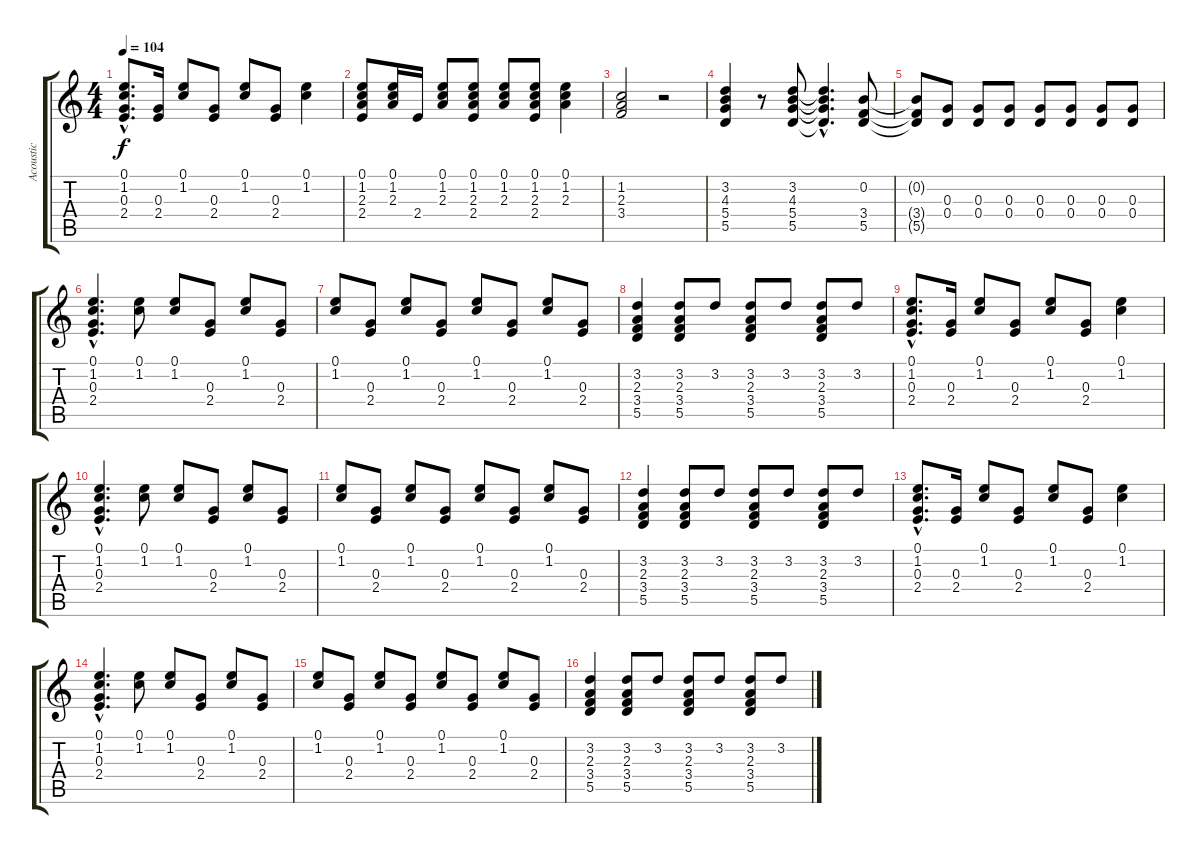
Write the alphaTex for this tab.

\track ("Acoustic" "Acoustic") {instrument acousticguitarsteel}
\staff {score tabs}
\tuning (E4 B3 G3 D3 A2 E2) {hide}
\ts (4 4)
\tempo 104
\clef g2
\ks c
(0.1{hac} 1.2{hac} 0.3{hac} 2.4{hac}).8{d dy f} (0.3 2.4).16 (0.1 1.2).8 (0.3 2.4).8 (0.1 1.2).8 (0.3 2.4).8 (0.1 1.2).4 |
(0.1 1.2 2.3 2.4).8 (0.1 1.2 2.3).16 2.4.16 (0.1 1.2 2.3).8 (0.1 1.2 2.3 2.4).8 (0.1 1.2 2.3).8 (0.1 1.2 2.3 2.4).8 (0.1 1.2 2.3).4 |
(1.2 2.3 3.4).2 r.2 |
(3.2 4.3 5.4 5.5).4 r.8 (3.2 4.3 5.4 5.5).8 (3.2{hac t} 4.3{hac t} 5.4{hac t} 5.5{hac t}).4{d} (0.2 3.4 5.5).8 |
(0.2{t} 3.4{t} 5.5{t}).8 (0.3 0.4).8 (0.3 0.4).8 (0.3 0.4).8 (0.3 0.4).8 (0.3 0.4).8 (0.3 0.4).8 (0.3 0.4).8 |
(0.1{hac} 1.2{hac} 0.3{hac} 2.4{hac}).4{d} (0.1 1.2).8 (0.1 1.2).8 (0.3 2.4).8 (0.1 1.2).8 (0.3 2.4).8 |
(0.1 1.2).8 (0.3 2.4).8 (0.1 1.2).8 (0.3 2.4).8 (0.1 1.2).8 (0.3 2.4).8 (0.1 1.2).8 (0.3 2.4).8 |
(3.2 2.3 3.4 5.5).4 (3.2 2.3 3.4 5.5).8 3.2.8 (3.2 2.3 3.4 5.5).8 3.2.8 (3.2 2.3 3.4 5.5).8 3.2.8 |
(0.1{hac} 1.2{hac} 0.3{hac} 2.4{hac}).8{d} (0.3 2.4).16 (0.1 1.2).8 (0.3 2.4).8 (0.1 1.2).8 (0.3 2.4).8 (0.1 1.2).4 |
(0.1{hac} 1.2{hac} 0.3{hac} 2.4{hac}).4{d} (0.1 1.2).8 (0.1 1.2).8 (0.3 2.4).8 (0.1 1.2).8 (0.3 2.4).8 |
(0.1 1.2).8 (0.3 2.4).8 (0.1 1.2).8 (0.3 2.4).8 (0.1 1.2).8 (0.3 2.4).8 (0.1 1.2).8 (0.3 2.4).8 |
(3.2 2.3 3.4 5.5).4 (3.2 2.3 3.4 5.5).8 3.2.8 (3.2 2.3 3.4 5.5).8 3.2.8 (3.2 2.3 3.4 5.5).8 3.2.8 |
(0.1{hac} 1.2{hac} 0.3{hac} 2.4{hac}).8{d} (0.3 2.4).16 (0.1 1.2).8 (0.3 2.4).8 (0.1 1.2).8 (0.3 2.4).8 (0.1 1.2).4 |
(0.1{hac} 1.2{hac} 0.3{hac} 2.4{hac}).4{d} (0.1 1.2).8 (0.1 1.2).8 (0.3 2.4).8 (0.1 1.2).8 (0.3 2.4).8 |
(0.1 1.2).8 (0.3 2.4).8 (0.1 1.2).8 (0.3 2.4).8 (0.1 1.2).8 (0.3 2.4).8 (0.1 1.2).8 (0.3 2.4).8 |
(3.2 2.3 3.4 5.5).4 (3.2 2.3 3.4 5.5).8 3.2.8 (3.2 2.3 3.4 5.5).8 3.2.8 (3.2 2.3 3.4 5.5).8 3.2.8
